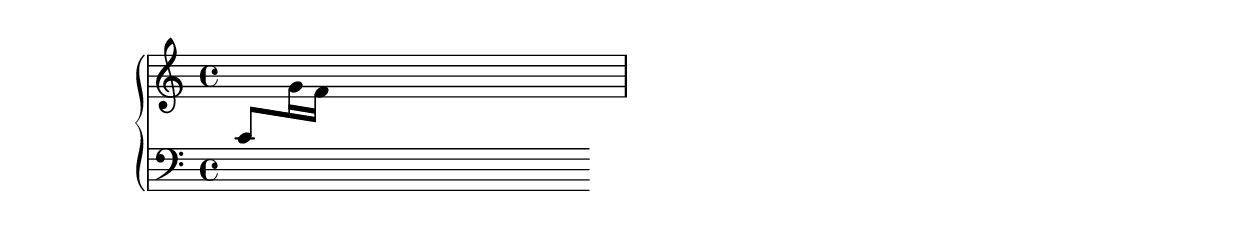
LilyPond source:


\version "2.1.26"
\header{
	texidoc="@cindex Beam Isknee

Beams can be placed across a @code{PianoStaff}.

"

}
\score{
	\context PianoStaff <<
	\context Staff=one \notes\relative c'{
		s1
	}
	\context Staff=two \notes\relative c'{
		\clef bass
% no knee
		\stemUp  c8[ \change Staff=one \stemDown g'16 f]
		s8
		s2
	}
	>>
	\paper{
 		raggedright = ##t
	}
}



